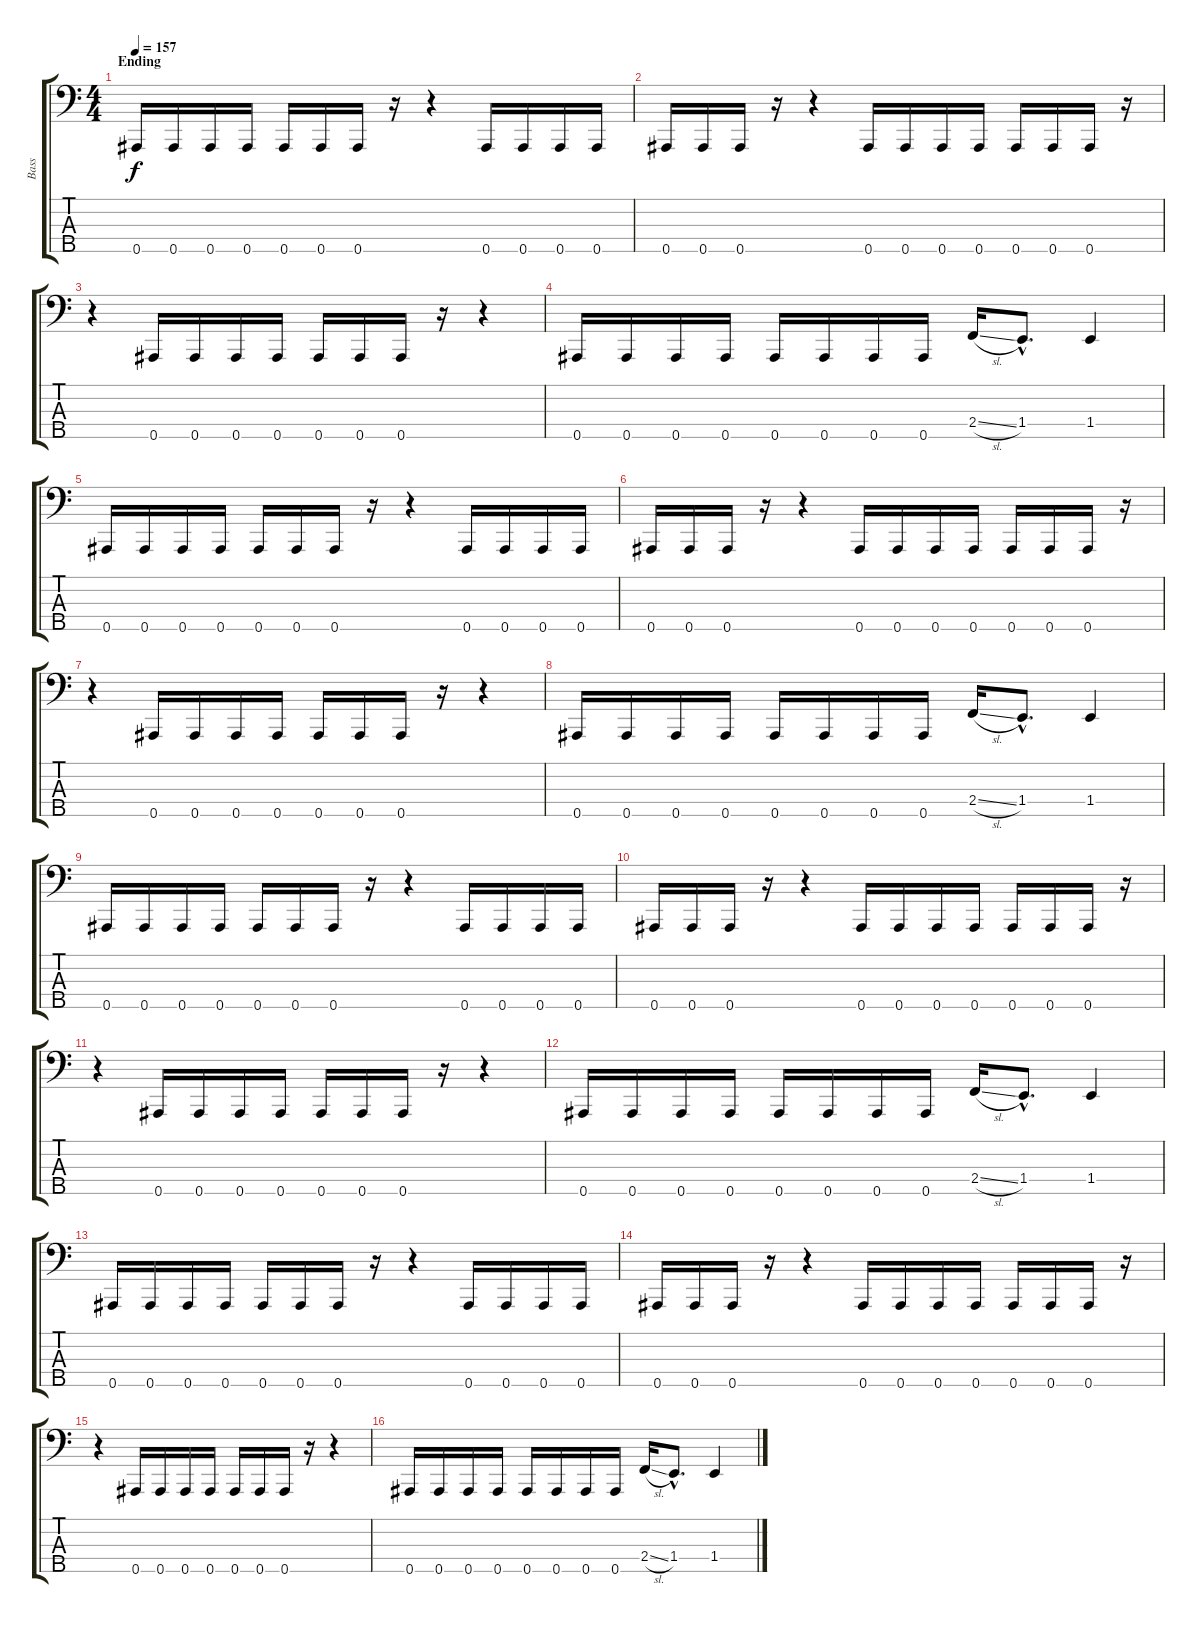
\track ("Bass" "Bass") {instrument electricbasspick}
\staff {score tabs}
\tuning (Gb2 Db2 Ab1 Eb1 Bb0) {hide}
\ts (4 4)
\section ("" "Ending")
\tempo 157
\clef f4
\ks c
0.5.16{dy f} 0.5.16 0.5.16 0.5.16 0.5.16 0.5.16 0.5.16 r.16 r.4 0.5.16 0.5.16 0.5.16 0.5.16 |
0.5.16 0.5.16 0.5.16 r.16 r.4 0.5.16 0.5.16 0.5.16 0.5.16 0.5.16 0.5.16 0.5.16 r.16 |
r.4 0.5.16 0.5.16 0.5.16 0.5.16 0.5.16 0.5.16 0.5.16 r.16 r.4 |
0.5.16 0.5.16 0.5.16 0.5.16 0.5.16 0.5.16 0.5.16 0.5.16 2.4{sl}.16 1.4{hac}.8{d} 1.4.4 |
0.5.16 0.5.16 0.5.16 0.5.16 0.5.16 0.5.16 0.5.16 r.16 r.4 0.5.16 0.5.16 0.5.16 0.5.16 |
0.5.16 0.5.16 0.5.16 r.16 r.4 0.5.16 0.5.16 0.5.16 0.5.16 0.5.16 0.5.16 0.5.16 r.16 |
r.4 0.5.16 0.5.16 0.5.16 0.5.16 0.5.16 0.5.16 0.5.16 r.16 r.4 |
0.5.16 0.5.16 0.5.16 0.5.16 0.5.16 0.5.16 0.5.16 0.5.16 2.4{sl}.16 1.4{hac}.8{d} 1.4.4 |
0.5.16 0.5.16 0.5.16 0.5.16 0.5.16 0.5.16 0.5.16 r.16 r.4 0.5.16 0.5.16 0.5.16 0.5.16 |
0.5.16 0.5.16 0.5.16 r.16 r.4 0.5.16 0.5.16 0.5.16 0.5.16 0.5.16 0.5.16 0.5.16 r.16 |
r.4 0.5.16 0.5.16 0.5.16 0.5.16 0.5.16 0.5.16 0.5.16 r.16 r.4 |
0.5.16 0.5.16 0.5.16 0.5.16 0.5.16 0.5.16 0.5.16 0.5.16 2.4{sl}.16 1.4{hac}.8{d} 1.4.4 |
0.5.16 0.5.16 0.5.16 0.5.16 0.5.16 0.5.16 0.5.16 r.16 r.4 0.5.16 0.5.16 0.5.16 0.5.16 |
0.5.16 0.5.16 0.5.16 r.16 r.4 0.5.16 0.5.16 0.5.16 0.5.16 0.5.16 0.5.16 0.5.16 r.16 |
r.4 0.5.16 0.5.16 0.5.16 0.5.16 0.5.16 0.5.16 0.5.16 r.16 r.4 |
0.5.16 0.5.16 0.5.16 0.5.16 0.5.16 0.5.16 0.5.16 0.5.16 2.4{sl}.16 1.4{hac}.8{d} 1.4.4
